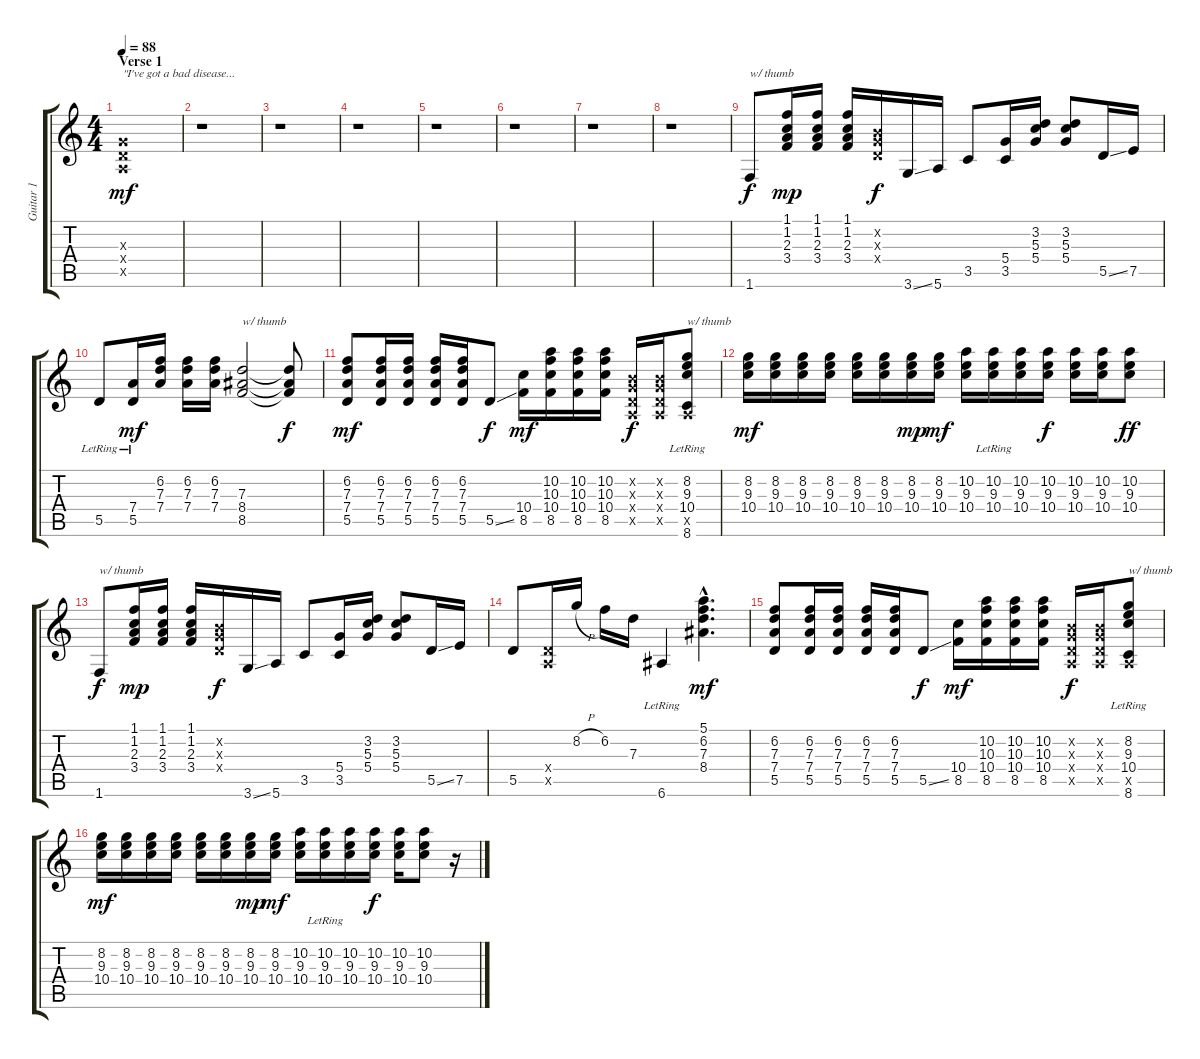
\track ("Guitar 1" "Guitar 1") {instrument electricguitarclean}
\staff {score tabs}
\tuning (E4 B3 G3 D3 A2 E2) {hide}
\ts (4 4)
\section ("" "Verse 1")
\tempo 88
\clef g2
\ks c
(0.3{x} 0.4{x} 0.5{x}).1{txt "\"I've got a bad disease..." dy mf} |
r.1 |
r.1 |
r.1 |
r.1 |
r.1 |
r.1 |
r.1 |
1.6.8{txt "w/ thumb" dy f} (1.1 1.2 2.3 3.4).16{dy mp} (1.1 1.2 2.3 3.4).16 (1.1 1.2 2.3 3.4).16 (0.2{x} 0.3{x} 0.4{x}).16{dy f} 3.6{ss}.16 5.6.16 3.5.8 (5.4 3.5).16 (3.2 5.3 5.4).16 (3.2 5.3 5.4).8 5.5{ss}.16 7.5.16 |
5.5{lr}.8 (7.4 5.5{lr}).16{dy mf} (6.2 7.3 7.4).16 (6.2 7.3 7.4).16 (6.2 7.3 7.4).16 (7.3 8.4 8.5).2{txt "w/ thumb"} (7.3{t} 8.4{t} 8.5{t}).8{dy f} |
(6.2 7.3 7.4 5.5).8{dy mf} (6.2 7.3 7.4 5.5).16 (6.2 7.3 7.4 5.5).16 (6.2 7.3 7.4 5.5).16 (6.2 7.3 7.4 5.5).16 5.5{ss}.8{dy f} (10.4 8.5).16{dy mf} (10.2 10.3 10.4 8.5).16 (10.2 10.3 10.4 8.5).16 (10.2 10.3 10.4 8.5).16 (0.2{x} 0.3{x} 0.4{x} 0.5{x}).16{dy f} (0.2{x} 0.3{x} 0.4{x} 0.5{x}).16 (8.2{lr} 9.3{lr} 10.4{lr} 0.5{x} 8.6{lr}).8{txt "w/ thumb"} |
(8.2 9.3 10.4).16{dy mf} (8.2 9.3 10.4).16 (8.2 9.3 10.4).16 (8.2 9.3 10.4).16 (8.2 9.3 10.4).16 (8.2 9.3 10.4).16 (8.2 9.3 10.4).16{dy mp} (8.2 9.3 10.4).16{dy mf} (10.2 9.3 10.4).16 (10.2{lr} 9.3{lr} 10.4{lr}).16 (10.2 9.3 10.4).16 (10.2 9.3 10.4).16{dy f} (10.2 9.3 10.4).16 (10.2 9.3 10.4).16 (10.2 9.3 10.4).8{dy ff} |
1.6.8{txt "w/ thumb" dy f} (1.1 1.2 2.3 3.4).16{dy mp} (1.1 1.2 2.3 3.4).16 (1.1 1.2 2.3 3.4).16 (0.2{x} 0.3{x} 0.4{x}).16{dy f} 3.6{ss}.16 5.6.16 3.5.8 (5.4 3.5).16 (3.2 5.3 5.4).16 (3.2 5.3 5.4).8 5.5{ss}.16 7.5.16 |
5.5.8 (0.4{x} 0.5{x}).16 8.2{h}.16 6.2.16 7.3.16 6.6{lr}.4 (5.1{hac} 6.2{hac} 7.3{hac} 8.4{hac}).4{d dy mf} |
(6.2 7.3 7.4 5.5).8 (6.2 7.3 7.4 5.5).16 (6.2 7.3 7.4 5.5).16 (6.2 7.3 7.4 5.5).16 (6.2 7.3 7.4 5.5).16 5.5{ss}.8{dy f} (10.4 8.5).16{dy mf} (10.2 10.3 10.4 8.5).16 (10.2 10.3 10.4 8.5).16 (10.2 10.3 10.4 8.5).16 (0.2{x} 0.3{x} 0.4{x} 0.5{x}).16{dy f} (0.2{x} 0.3{x} 0.4{x} 0.5{x}).16 (8.2{lr} 9.3{lr} 10.4{lr} 0.5{x} 8.6{lr}).8{txt "w/ thumb"} |
(8.2 9.3 10.4).16{dy mf} (8.2 9.3 10.4).16 (8.2 9.3 10.4).16 (8.2 9.3 10.4).16 (8.2 9.3 10.4).16 (8.2 9.3 10.4).16 (8.2 9.3 10.4).16{dy mp} (8.2 9.3 10.4).16{dy mf} (10.2 9.3 10.4).16 (10.2{lr} 9.3{lr} 10.4{lr}).16 (10.2 9.3 10.4).16 (10.2 9.3 10.4).16{dy f} (10.2 9.3 10.4).16 (10.2 9.3 10.4).8 r.16
